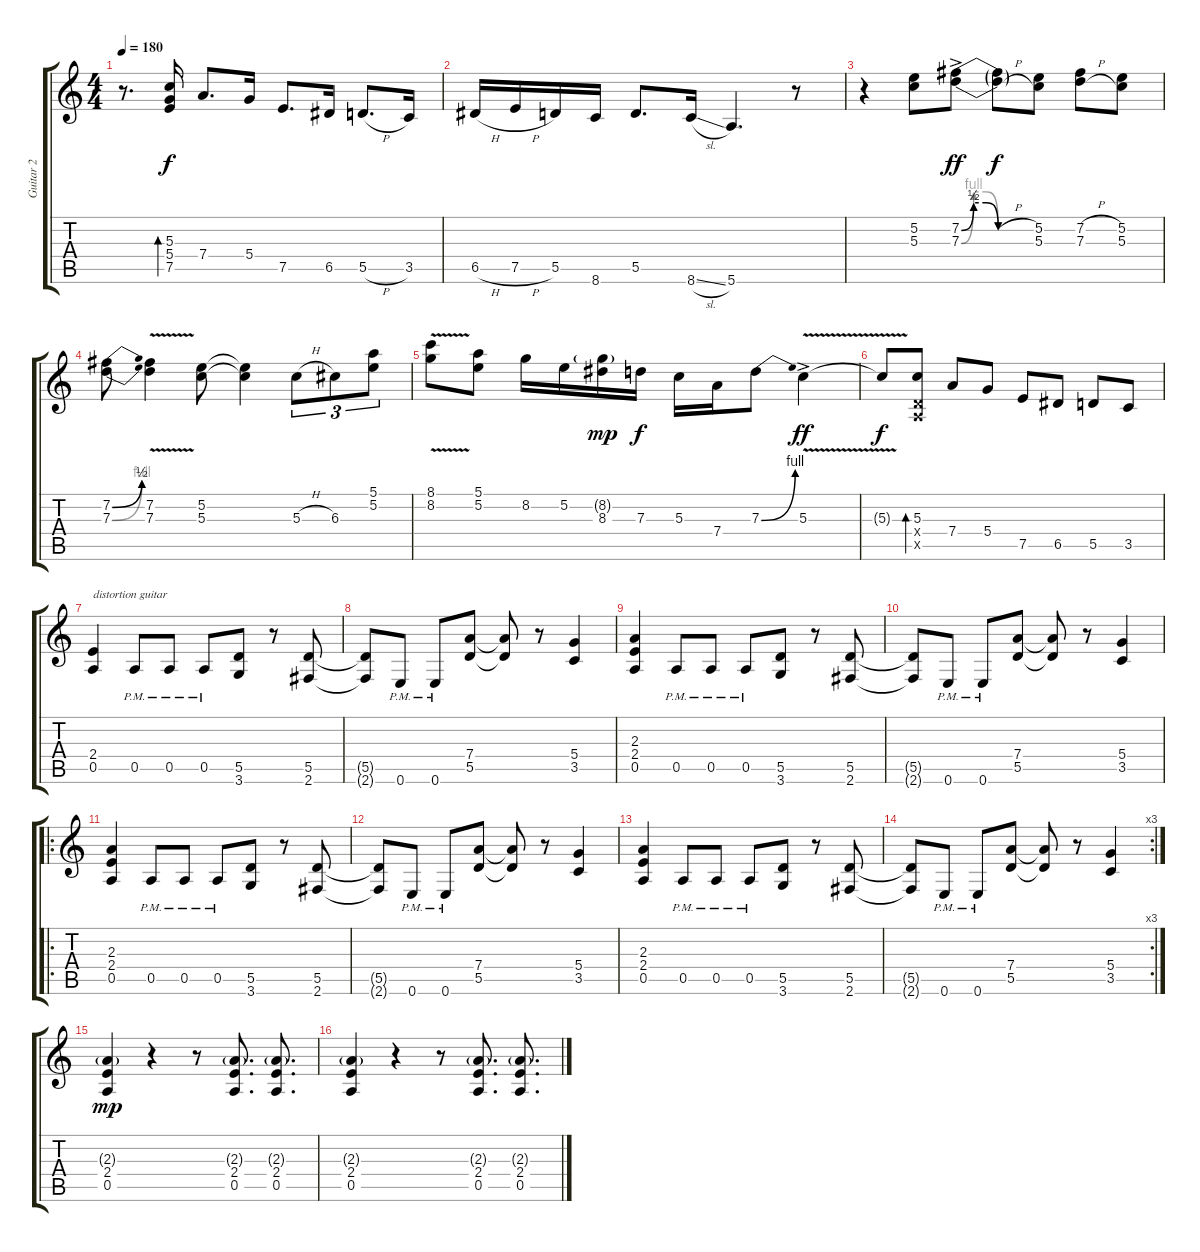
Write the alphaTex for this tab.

\track ("Guitar 2" "Guitar 2") {instrument overdrivenguitar}
\staff {score tabs}
\tuning (E4 B3 G3 D3 A2 E2) {hide}
\ts (4 4)
\tempo 180
\clef g2
\ks c
r.8{d dy f} (5.3 5.4 7.5).16{bd 120} 7.4.8{d} 5.4.16 7.5.8{d} 6.5.16 5.5{h}.8{d} 3.5.16 |
6.5{h}.16 7.5{h}.16 5.5.16 8.6.16 5.5.8{d} 8.6{sl}.16 5.6.4{d} r.8 |
r.4 (5.2 5.3).8 (7.2{be (custom 0 0 10 2 20 2 30 0 60 0) ac} 7.3{be (custom 0 0 10 4 20 4 30 0 60 0) ac}).8{dy ff} (7.2{h t} 7.3{h t}).8{dy f} (5.2 5.3).8 (7.2{h} 7.3{h}).8 (5.2 5.3).8 |
(7.2{be (bend 0 0 60 2)} 7.3{be (bend 0 0 60 4)}).8 (7.2{v} 7.3{v}).4 (5.2 5.3).8 (5.2{t} 5.3{t}).4 5.3{h}.8{tu (3 2)} 6.3.8{tu (3 2)} (5.1 5.2).8{tu (3 2)} |
(8.1{v} 8.2{v}).8 (5.1 5.2).8 8.2.16 5.2.16 (8.2{g} 8.3).16{dy mp} 7.3.16{dy f} 5.3.16 7.4.16 7.3{be (bend 0 0 60 4)}.8 5.3{v ac}.4{dy ff} |
5.3{t}.8{dy f} (5.3 0.4{x} 0.5{x}).8{bd 120} 7.4.8 5.4.8 7.5.8 6.5.8 5.5.8 3.5.8 |
(2.4 0.5).4{txt "distortion guitar" instrument overdrivenguitar} 0.5{pm}.8 0.5{pm}.8 0.5{pm}.8 (5.5 3.6).8 r.8 (5.5 2.6).8 |
(5.5{t} 2.6{t}).8 0.6{pm}.8 0.6{pm}.8 (7.4 5.5).8 (7.4{t} 5.5{t}).8 r.8 (5.4 3.5).4 |
(2.3 2.4 0.5).4 0.5{pm}.8 0.5{pm}.8 0.5{pm}.8 (5.5 3.6).8 r.8 (5.5 2.6).8 |
(5.5{t} 2.6{t}).8 0.6{pm}.8 0.6{pm}.8 (7.4 5.5).8 (7.4{t} 5.5{t}).8 r.8 (5.4 3.5).4 |
\ro
(2.3 2.4 0.5).4 0.5{pm}.8 0.5{pm}.8 0.5{pm}.8 (5.5 3.6).8 r.8 (5.5 2.6).8 |
(5.5{t} 2.6{t}).8 0.6{pm}.8 0.6{pm}.8 (7.4 5.5).8 (7.4{t} 5.5{t}).8 r.8 (5.4 3.5).4 |
(2.3 2.4 0.5).4 0.5{pm}.8 0.5{pm}.8 0.5{pm}.8 (5.5 3.6).8 r.8 (5.5 2.6).8 |
\rc 3
(5.5{t} 2.6{t}).8 0.6{pm}.8 0.6{pm}.8 (7.4 5.5).8 (7.4{t} 5.5{t}).8 r.8 (5.4 3.5).4 |
(2.3{g} 2.4 0.5).4{dy mp} r.4 r.8 (2.3{g} 2.4 0.5).8{d} (2.3{g} 2.4 0.5).8{d} |
(2.3{g} 2.4 0.5).4 r.4 r.8 (2.3{g} 2.4 0.5).8{d} (2.3{g} 2.4 0.5).8{d}
